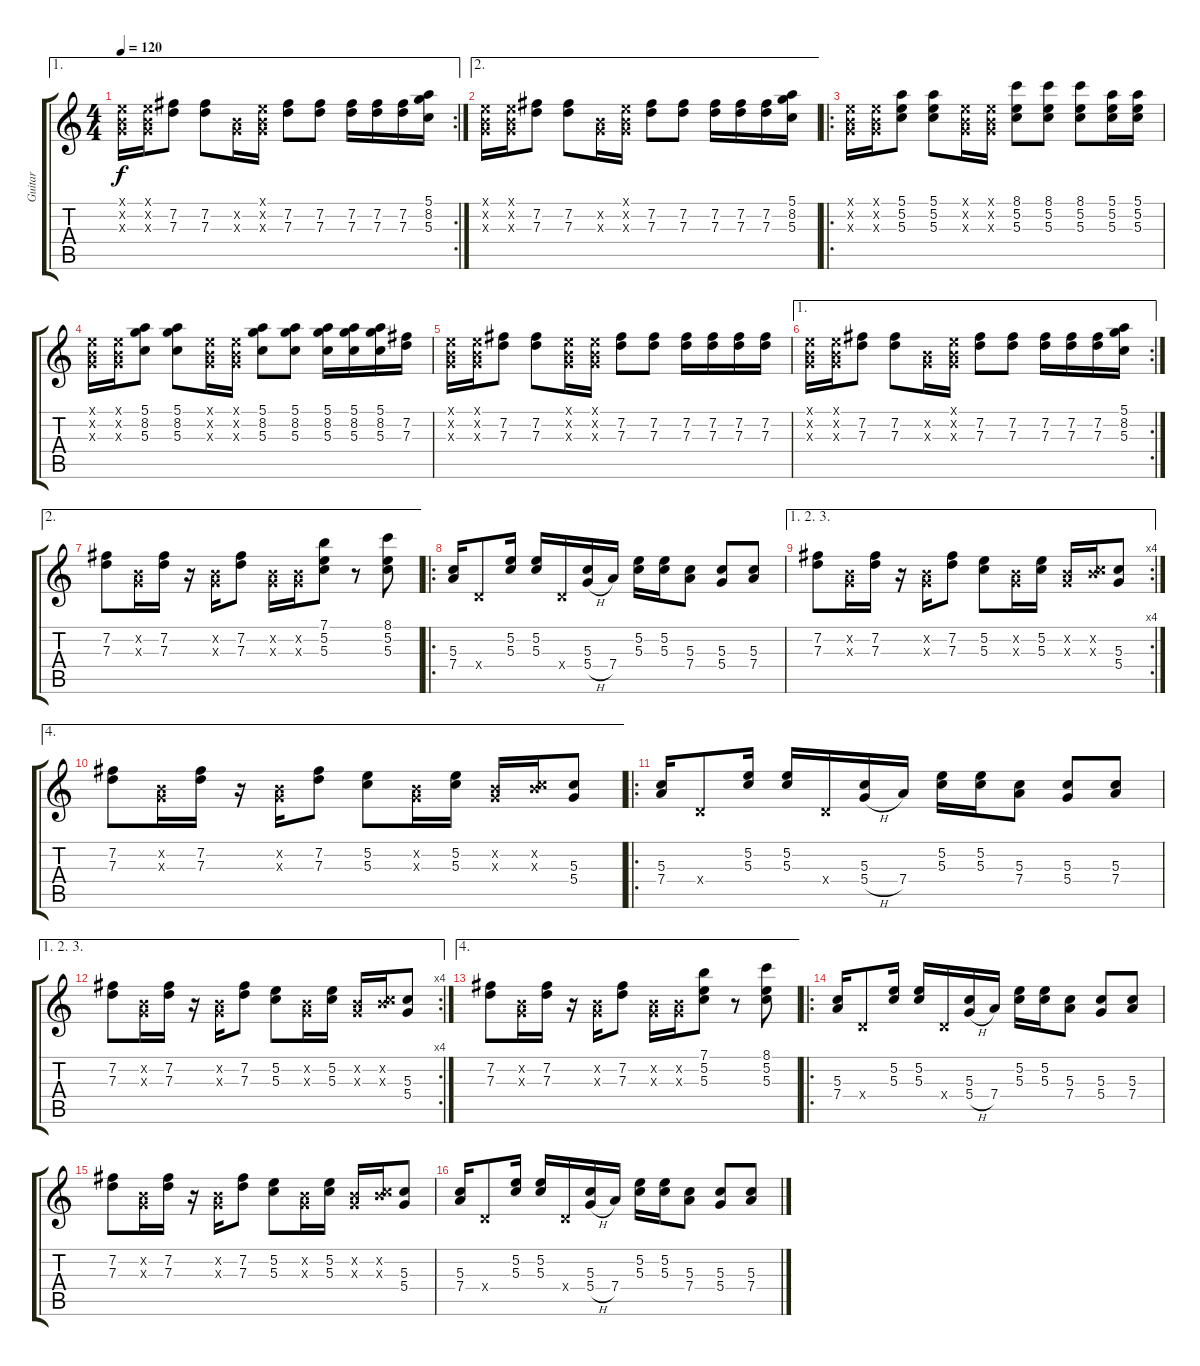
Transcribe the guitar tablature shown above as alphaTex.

\track ("Guitar" "Guitar") {instrument electricguitarclean}
\staff {score tabs}
\tuning (E4 B3 G3 D3 A2 E2) {hide}
\ae 1
\rc 2
\ts (4 4)
\tempo 120
\clef g2
\ks c
(0.1{x} 0.2{x} 0.3{x}).16{dy f} (0.1{x} 0.2{x} 0.3{x}).16 (7.2 7.3).8 (7.2 7.3).8 (0.2{x} 0.3{x}).16 (0.1{x} 0.2{x} 0.3{x}).16 (7.2 7.3).8 (7.2 7.3).8 (7.2 7.3).16 (7.2 7.3).16 (7.2 7.3).16 (5.1 8.2 5.3).16 |
\ae 2
(0.1{x} 0.2{x} 0.3{x}).16 (0.1{x} 0.2{x} 0.3{x}).16 (7.2 7.3).8 (7.2 7.3).8 (0.2{x} 0.3{x}).16 (0.1{x} 0.2{x} 0.3{x}).16 (7.2 7.3).8 (7.2 7.3).8 (7.2 7.3).16 (7.2 7.3).16 (7.2 7.3).16 (5.1 8.2 5.3).16 |
\ro
(0.1{x} 0.2{x} 0.3{x}).16 (0.1{x} 0.2{x} 0.3{x}).16 (5.1 5.2 5.3).8 (5.1 5.2 5.3).8 (0.1{x} 0.2{x} 0.3{x}).16 (0.1{x} 0.2{x} 0.3{x}).16 (8.1 5.2 5.3).8 (8.1 5.2 5.3).8 (8.1 5.2 5.3).8 (5.1 5.2 5.3).16 (5.1 5.2 5.3).16 |
(0.1{x} 0.2{x} 0.3{x}).16 (0.1{x} 0.2{x} 0.3{x}).16 (5.1 8.2 5.3).8 (5.1 8.2 5.3).8 (0.1{x} 0.2{x} 0.3{x}).16 (0.1{x} 0.2{x} 0.3{x}).16 (5.1 8.2 5.3).8 (5.1 8.2 5.3).8 (5.1 8.2 5.3).16 (5.1 8.2 5.3).16 (5.1 8.2 5.3).16 (7.2 7.3).16 |
(0.1{x} 0.2{x} 0.3{x}).16 (0.1{x} 0.2{x} 0.3{x}).16 (7.2 7.3).8 (7.2 7.3).8 (0.1{x} 0.2{x} 0.3{x}).16 (0.1{x} 0.2{x} 0.3{x}).16 (7.2 7.3).8 (7.2 7.3).8 (7.2 7.3).16 (7.2 7.3).16 (7.2 7.3).16 (7.2 7.3).16 |
\ae 1
\rc 2
(0.1{x} 0.2{x} 0.3{x}).16 (0.1{x} 0.2{x} 0.3{x}).16 (7.2 7.3).8 (7.2 7.3).8 (0.2{x} 0.3{x}).16 (0.1{x} 0.2{x} 0.3{x}).16 (7.2 7.3).8 (7.2 7.3).8 (7.2 7.3).16 (7.2 7.3).16 (7.2 7.3).16 (5.1 8.2 5.3).16 |
\ae 2
(7.2 7.3).8 (0.2{x} 0.3{x}).16 (7.2 7.3).16 r.16 (0.2{x} 0.3{x}).16 (7.2 7.3).8 (0.2{x} 0.3{x}).16 (0.2{x} 0.3{x}).16 (7.1 5.2 5.3).8 r.8 (8.1 5.2 5.3).8 |
\ro
(5.3 7.4).16 0.4{x}.8 (5.2 5.3).16 (5.2 5.3).16 0.4{x}.16 (5.3 5.4{h}).16 7.4.16 (5.2 5.3).16 (5.2 5.3).16 (5.3 7.4).8 (5.3 5.4).8 (5.3 7.4).8 |
\ae (1 2 3)
\rc 4
(7.2 7.3).8 (0.2{x} 0.3{x}).16 (7.2 7.3).16 r.16 (0.2{x} 0.3{x}).16 (7.2 7.3).8 (5.2 5.3).8 (0.2{x} 0.3{x}).16 (5.2 5.3).16 (0.2{x} 0.3{x}).16 (0.2{x} 5.3{x}).16 (5.3 5.4).8 |
\ae 4
(7.2 7.3).8 (0.2{x} 0.3{x}).16 (7.2 7.3).16 r.16 (0.2{x} 0.3{x}).16 (7.2 7.3).8 (5.2 5.3).8 (0.2{x} 0.3{x}).16 (5.2 5.3).16 (0.2{x} 0.3{x}).16 (0.2{x} 5.3{x}).16 (5.3 5.4).8 |
\ro
(5.3 7.4).16 0.4{x}.8 (5.2 5.3).16 (5.2 5.3).16 0.4{x}.16 (5.3 5.4{h}).16 7.4.16 (5.2 5.3).16 (5.2 5.3).16 (5.3 7.4).8 (5.3 5.4).8 (5.3 7.4).8 |
\ae (1 2 3)
\rc 4
(7.2 7.3).8 (0.2{x} 0.3{x}).16 (7.2 7.3).16 r.16 (0.2{x} 0.3{x}).16 (7.2 7.3).8 (5.2 5.3).8 (0.2{x} 0.3{x}).16 (5.2 5.3).16 (0.2{x} 0.3{x}).16 (0.2{x} 5.3{x}).16 (5.3 5.4).8 |
\ae 4
(7.2 7.3).8 (0.2{x} 0.3{x}).16 (7.2 7.3).16 r.16 (0.2{x} 0.3{x}).16 (7.2 7.3).8 (0.2{x} 0.3{x}).16 (0.2{x} 0.3{x}).16 (7.1 5.2 5.3).8 r.8 (8.1 5.2 5.3).8 |
\ro
(5.3 7.4).16 0.4{x}.8 (5.2 5.3).16 (5.2 5.3).16 0.4{x}.16 (5.3 5.4{h}).16 7.4.16 (5.2 5.3).16 (5.2 5.3).16 (5.3 7.4).8 (5.3 5.4).8 (5.3 7.4).8 |
(7.2 7.3).8 (0.2{x} 0.3{x}).16 (7.2 7.3).16 r.16 (0.2{x} 0.3{x}).16 (7.2 7.3).8 (5.2 5.3).8 (0.2{x} 0.3{x}).16 (5.2 5.3).16 (0.2{x} 0.3{x}).16 (0.2{x} 5.3{x}).16 (5.3 5.4).8 |
(5.3 7.4).16 0.4{x}.8 (5.2 5.3).16 (5.2 5.3).16 0.4{x}.16 (5.3 5.4{h}).16 7.4.16 (5.2 5.3).16 (5.2 5.3).16 (5.3 7.4).8 (5.3 5.4).8 (5.3 7.4).8
